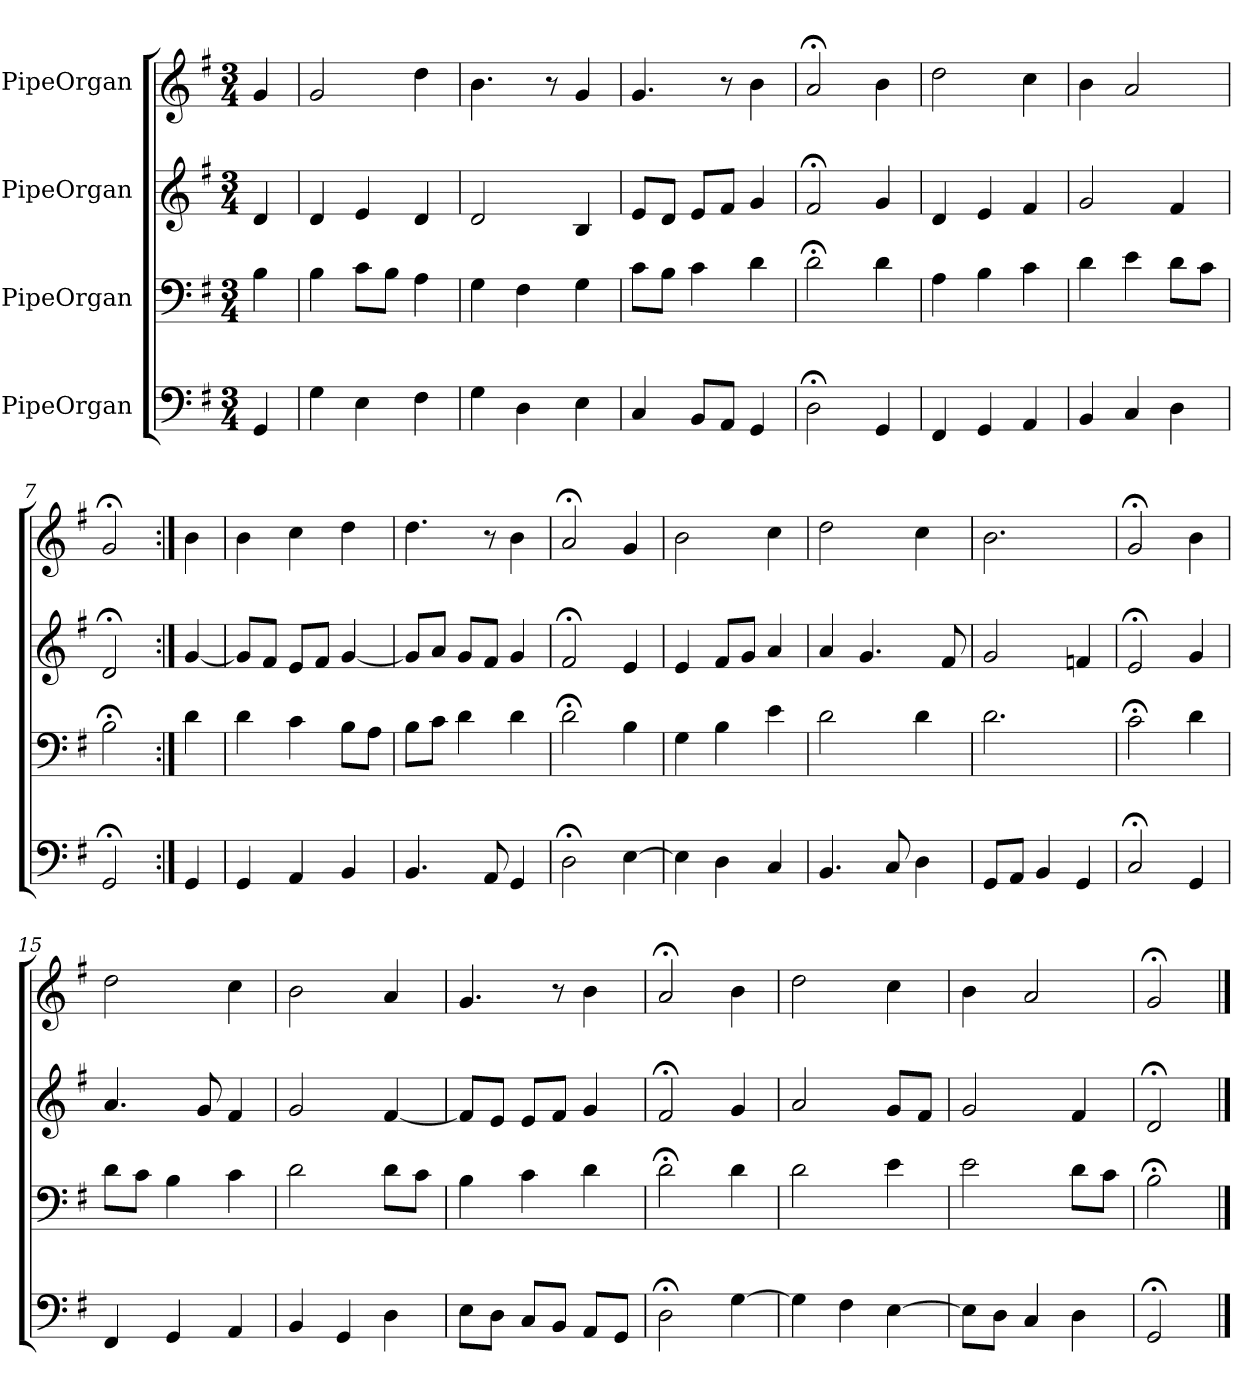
**kern	**kern	**kern	**kern
*part4	*part3	*part2	*part1
*staff4	*staff3	*staff2	*staff1
*I"PipeOrgan	*I"PipeOrgan	*I"PipeOrgan	*I"PipeOrgan
*clefF4	*clefF4	*clefG2	*clefG2
*k[f#]	*k[f#]	*k[f#]	*k[f#]
*G:	*G:	*G:	*G:
*M3/4	*M3/4	*M3/4	*M3/4
*MM60	*MM60	*MM60	*MM60
=	=	=	=
4GG	4B	4d	4g
=1	=1	=1	=1
4G	4B	4d	2g
4E	8c\L	4e	.
.	8B\J	.	.
4F#	4A	4d	4dd
=2	=2	=2	=2
4G	4G	2d	4.b
4D	4F#	.	.
.	.	.	8r
4E	4G	4B	4g
=3	=3	=3	=3
4C	8c\L	8e/L	4.g
.	8B\J	8d/J	.
8BB/L	4c	8e/L	.
8AA/J	.	8f#/J	8r
4GG	4d	4g	4b
=4	=4	=4	=4
2D;<	2d;<	2f#;<	2a;<
4GG	4d	4g	4b
=5	=5	=5	=5
4FF#	4A	4d	2dd
4GG	4B	4e	.
4AA	4c	4f#	4cc
=6	=6	=6	=6
4BB	4d	2g	4b
4C	4e	.	2a
4D	8d\L	4f#	.
.	8c\J	.	.
=7	=7	=7	=7
2GG;<	2B;<	2d;<	2g;<
=:|!	=:|!	=:|!	=:|!
4GG	4d	[4g	4b
=8	=8	=8	=8
4GG	4d	8g/L]	4b
.	.	8f#/J	.
4AA	4c	8e/L	4cc
.	.	8f#/J	.
4BB	8B\L	[4g	4dd
.	8A\J	.	.
=9	=9	=9	=9
4.BB	8B\L	8g/L]	4.dd
.	8c\J	8a/J	.
.	4d	8g/L	.
8AA	.	8f#/J	8r
4GG	4d	4g	4b
=10	=10	=10	=10
2D;<	2d;<	2f#;<	2a;<
[4E	4B	4e	4g
=11	=11	=11	=11
4E]	4G	4e	2b
4D	4B	8f#/L	.
.	.	8g/J	.
4C	4e	4a	4cc
=12	=12	=12	=12
4.BB	2d	4a	2dd
.	.	4.g	.
8C	.	.	.
4D	4d	.	4cc
.	.	8f#	.
=13	=13	=13	=13
8GG/L	2.d	2g	2.b
8AA/J	.	.	.
4BB	.	.	.
4GG	.	4fn	.
=14	=14	=14	=14
2C;<	2c;<	2e;<	2g;<
4GG	4d	4g	4b
=15	=15	=15	=15
4FF#	8d\L	4.a	2dd
.	8c\J	.	.
4GG	4B	.	.
.	.	8g	.
4AA	4c	4f#	4cc
=16	=16	=16	=16
4BB	2d	2g	2b
4GG	.	.	.
4D	8d\L	[4f#	4a
.	8c\J	.	.
=17	=17	=17	=17
8E\L	4B	8f#/L]	4.g
8D\J	.	8e/J	.
8C/L	4c	8e/L	.
8BB/J	.	8f#/J	8r
8AA/L	4d	4g	4b
8GG/J	.	.	.
=18	=18	=18	=18
2D;<	2d;<	2f#;<	2a;<
[4G	4d	4g	4b
=19	=19	=19	=19
4G]	2d	2a	2dd
4F#	.	.	.
[4E	4e	8g/L	4cc
.	.	8f#/J	.
=20	=20	=20	=20
8E\L]	2e	2g	4b
8D\J	.	.	.
4C	.	.	2a
4D	8d\L	4f#	.
.	8c\J	.	.
=21	=21	=21	=21
2GG;<	2B;<	2d;<	2g;<
==	==	==	==
*-	*-	*-	*-
